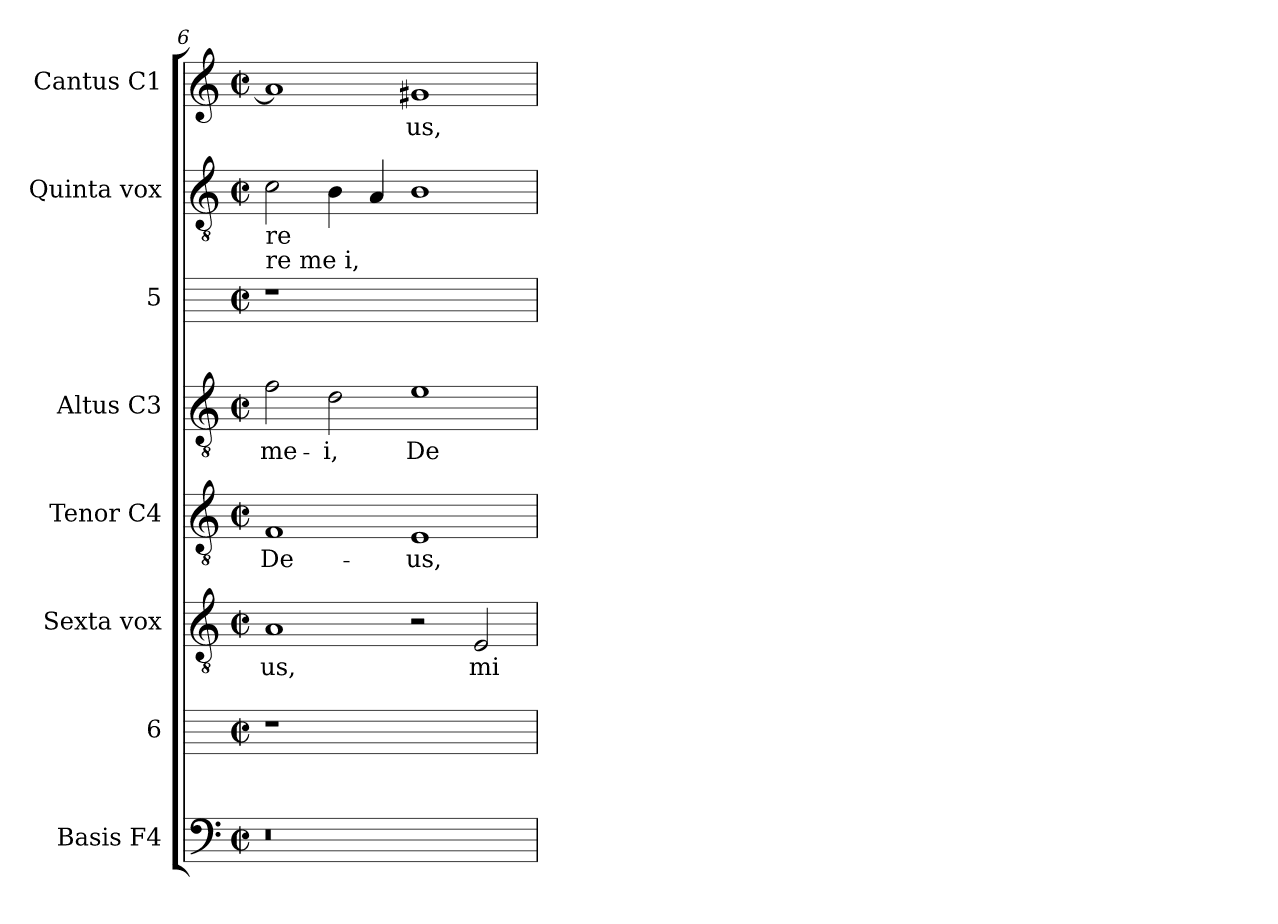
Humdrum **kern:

**kern	**kern	**kern	**text	**kern	**text	**kern	**text	**kern	**kern	**kern	**text
*part8	*part7	*part6	*part6	*part5	*part5	*part4	*part4	*part3	*part2	*part1	*part1
*staff8	*staff7	*staff6	*staff6	*staff5	*staff5	*staff4	*staff4	*staff3	*staff2	*staff1	*staff1
*I"Basis  F4	*I"6	*I"Sexta  vox	*	*I"Tenor  C4	*	*I"Altus  C3	*	*I"5	*I"Quinta  vox	*I"Cantus  C1	*
*I'B	*	*	*	*I'T	*	*I'A	*	*	*	*I'C	*
*clefF4	*	*clefGv2	*	*clefGv2	*	*clefGv2	*	*	*clefGv2	*clefG2	*
*k[]	*k[]	*k[]	*	*k[]	*	*k[]	*	*k[]	*k[]	*k[]	*
*C:	*C:	*C:	*	*C:	*	*C:	*	*C:	*C:	*C:	*
*M2/2	*M2/2	*M2/2	*	*M2/2	*	*M2/2	*	*M2/2	*M2/2	*M2/2	*
*met(c|)	*met(c|)	*met(c|)	*	*met(c|)	*	*met(c|)	*	*met(c|)	*met(c|)	*met(c|)	*
=6	=6	=6	=6	=6	=6	=6	=6	=6	=6	=6	=6
!	!	!	!	!	!	!	!	!	!LO:TX:b:t=re	!	!
!	!	!	!	!	!	!	!	!	!LO:TX:b:t=re me i,	!	!
!	!	!	!LO:LY:b:cj	!	!LO:LY:b:cj	!	!LO:LY:b:cj	!	!	!	!LO:LY:b:cj
0r	1r	1A	-us,	1F	De-	2f\	me-	1r	2c\	1a]	--
!	!	!	!	!	!	!	!LO:LY:b:cj	!	!	!	!
.	.	.	.	.	.	2d\	-i,	.	4B\	.	.
.	.	.	.	.	.	.	.	.	4A/	.	.
!	!	!	!	!	!LO:LY:b:cj	!	!LO:LY:b:cj	!	!	!	!LO:LY:b:cj
.	1ryy	2r	.	1E	-us,	1e	De-	1ryy	1B	1g#X	-us,
!	!	!	!LO:LY:b:cj	!	!	!	!	!	!	!	!
.	.	2E/	mi-	.	.	.	.	.	.	.	.
=	=	=	=	=	=	=	=	=	=	=	=
*-	*-	*-	*-	*-	*-	*-	*-	*-	*-	*-	*-
